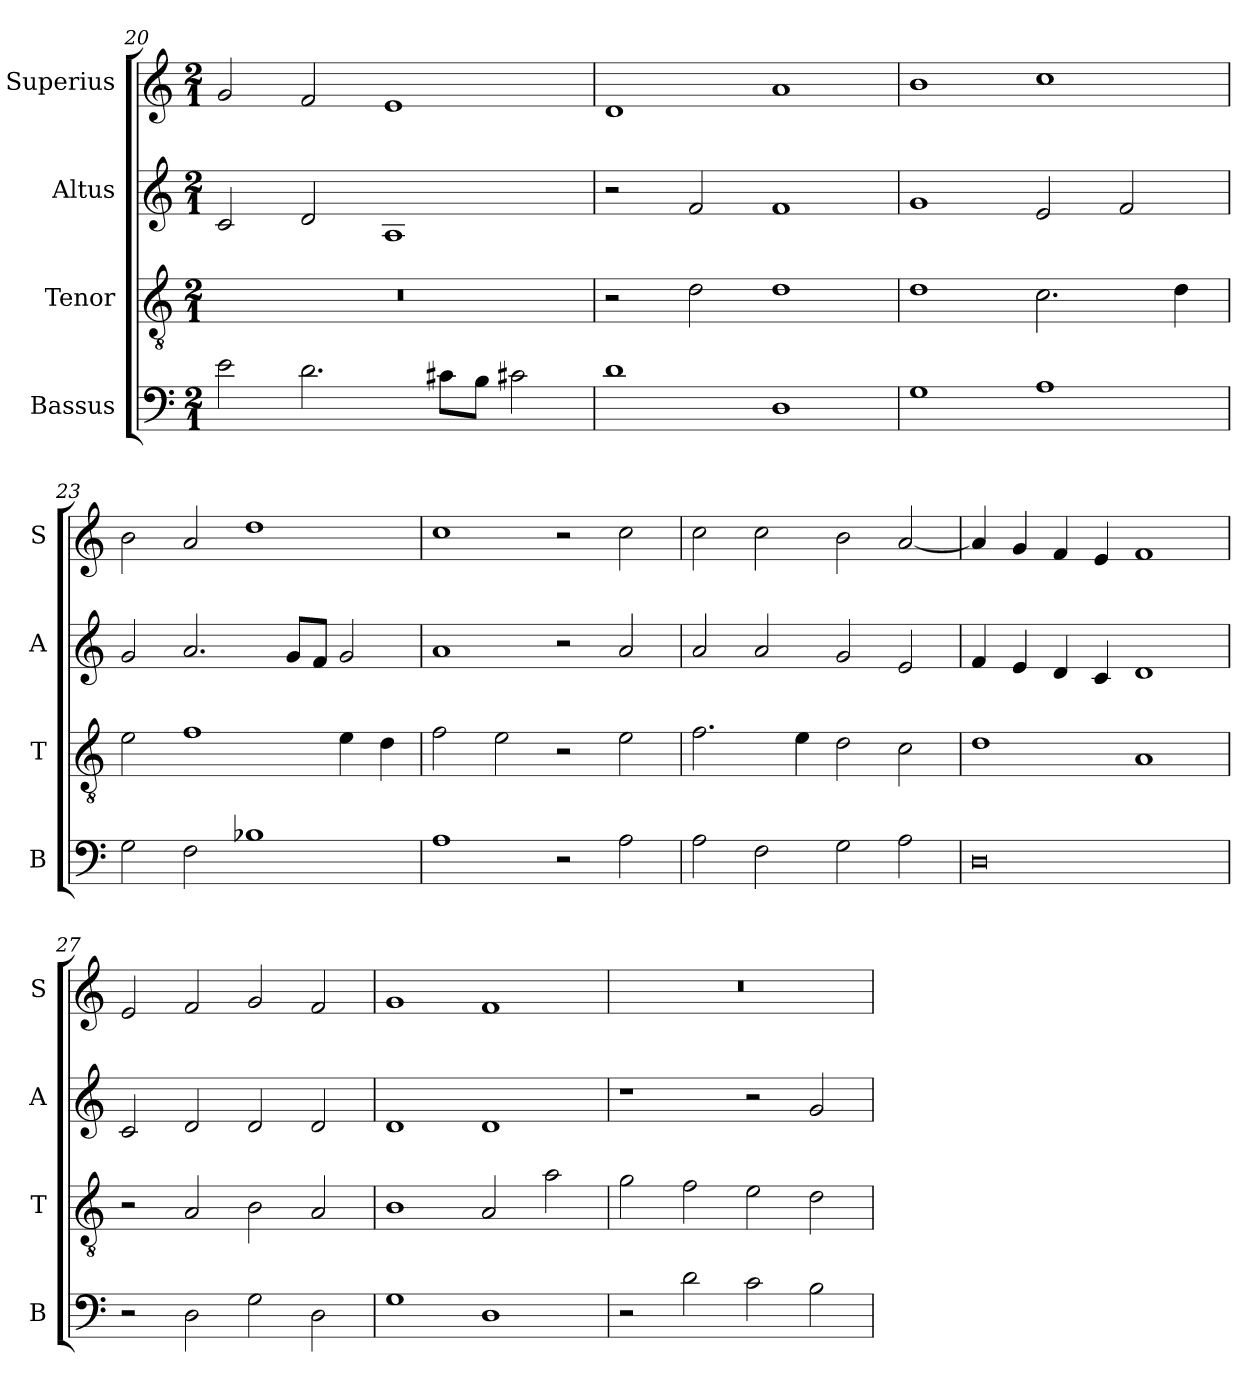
**kern	**kern	**kern	**kern
*part4	*part3	*part2	*part1
*staff4	*staff3	*staff2	*staff1
*I"Bassus	*I"Tenor	*I"Altus	*I"Superius
*I'B	*I'T	*I'A	*I'S
*clefF4	*clefGv2	*clefG2	*clefG2
*k[]	*k[]	*k[]	*k[]
*C:	*C:	*C:	*C:
*M2/1	*M2/1	*M2/1	*M2/1
=20	=20	=20	=20
2e	0r	2c	2g
2.d	.	2d	2f
.	.	1A	1e
8c#XL	.	.	.
8BJ	.	.	.
2c#X	.	.	.
=21	=21	=21	=21
1d	2r	2r	1d
.	2d	2f	.
1D	1d	1f	1a
=22	=22	=22	=22
1G	1d	1g	1b
1A	2.c	2e	1cc
.	.	2f	.
.	4d	.	.
=23	=23	=23	=23
2G	2e	2g	2b
2F	1f	2.a	2a
1B-X	.	.	1dd
.	.	8gL	.
.	.	8fJ	.
.	4e	2g	.
.	4d	.	.
=24	=24	=24	=24
1A	2f	1a	1cc
.	2e	.	.
2r	2r	2r	2r
2A	2e	2a	2cc
=25	=25	=25	=25
2A	2.f	2a	2cc
2F	.	2a	2cc
.	4e	.	.
2G	2d	2g	2b
2A	2c	2e	[2a
=26	=26	=26	=26
0D	1d	4f	4a]
.	.	4e	4g
.	.	4d	4f
.	.	4c	4e
.	1A	1d	1f
=27	=27	=27	=27
2r	2r	2c	2e
2D	2A	2d	2f
2G	2B	2d	2g
2D	2A	2d	2f
=28	=28	=28	=28
1G	1B	1d	1g
1D	2A	1d	1f
.	2a	.	.
=29	=29	=29	=29
2r	2g	1r	0r
2d	2f	.	.
2c	2e	2r	.
2B	2d	2g	.
=	=	=	=
*-	*-	*-	*-
